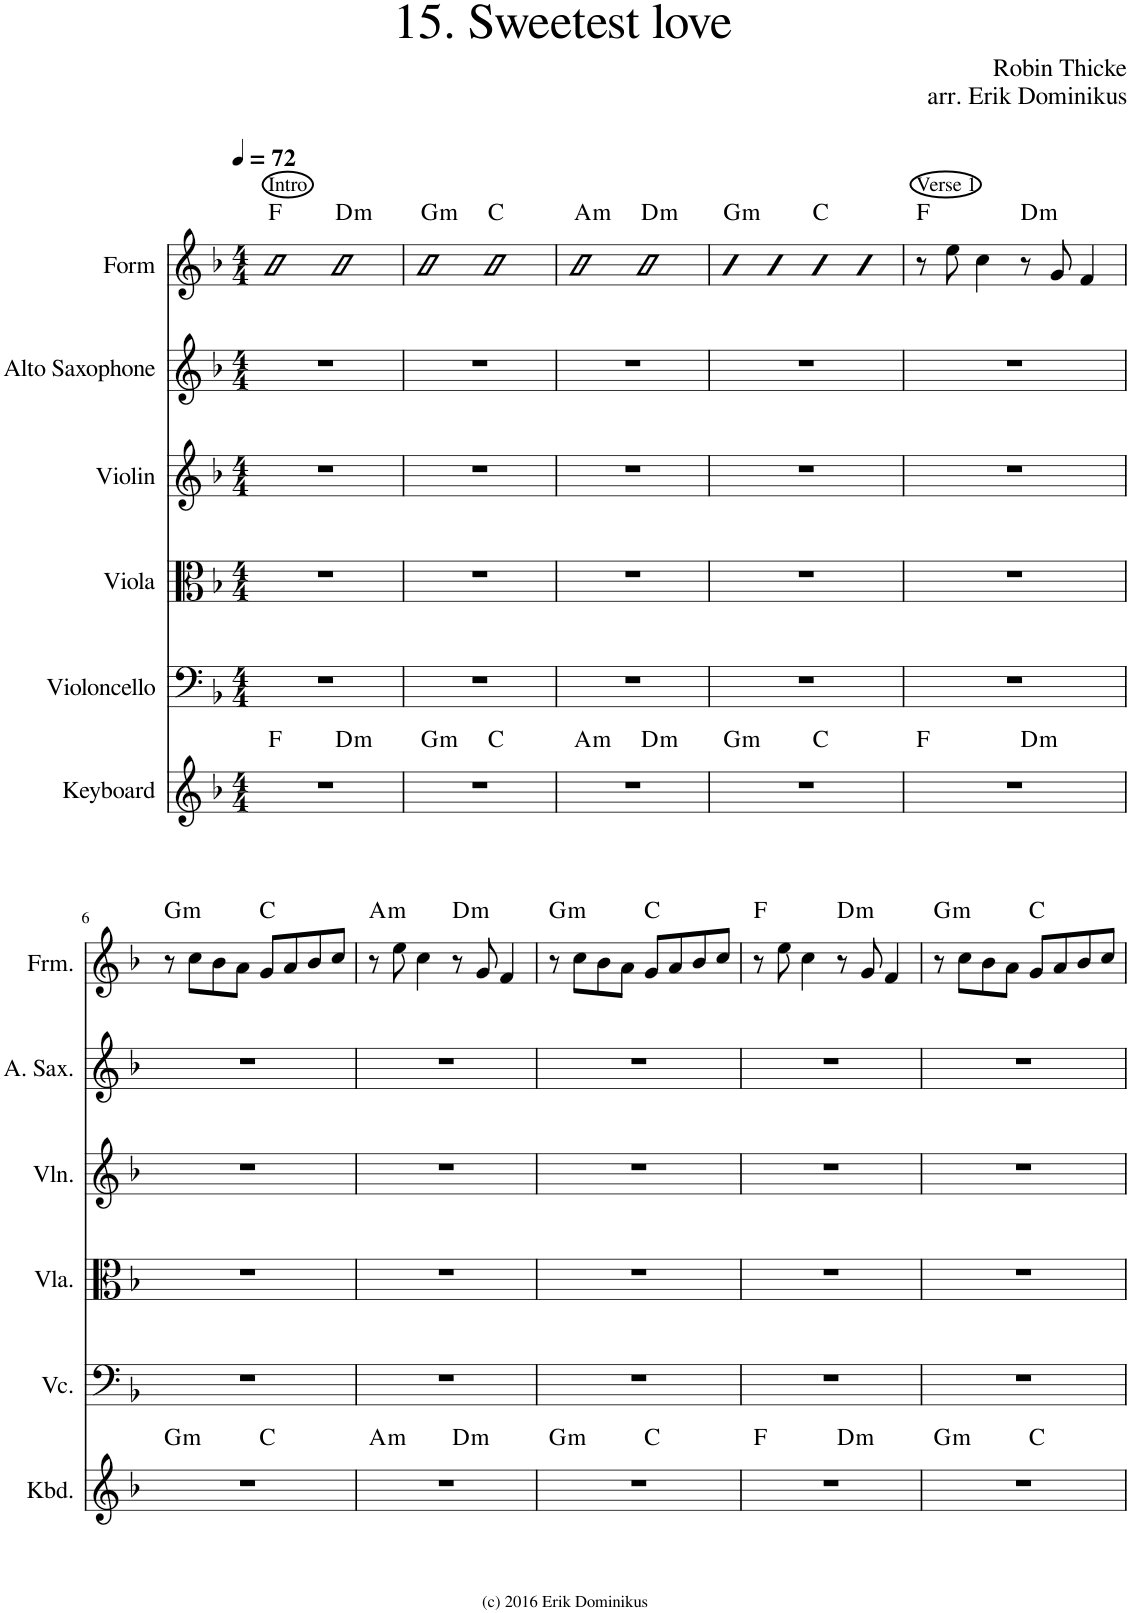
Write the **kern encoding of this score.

**kern	**harte	**kern	**kern	**kern	**kern	**kern	**harte
*part6	*part6	*part5	*part4	*part3	*part2	*part1	*part1
*staff6	*	*staff5	*staff4	*staff3	*staff2	*staff1	*
*I"Keyboard	*	*I"Violoncello	*I"Viola	*I"Violin	*I"Alto Saxophone	*I"Form	*
*I'Kbd.	*	*I'Vc.	*I'Vla.	*I'Vln.	*I'A. Sax.	*I'Frm.	*
*clefG2	*	*clefF4	*clefC3	*clefG2	*clefG2	*clefG2	*
*	*	*	*	*	*ITrd5c9	*	*
*k[b-]	*	*k[b-]	*k[b-]	*k[b-]	*k[b-]	*k[b-]	*
*M4/4	*	*M4/4	*M4/4	*M4/4	*M4/4	*M4/4	*
*MM72	*	*MM72	*MM72	*MM72	*MM72	*MM72	*
=1	=1	=1	=1	=1	=1	=1	=1
!	!	!	!	!	!	!LO:TX:a:t=Intro	!
*^	*	*	*	*	*	*	*
1r	2ryy	F:maj	1r	1r	1r	1r	2b-	F:maj
!	!	!LO:H:kt=m	!	!	!	!	!	!LO:H:kt=m
.	2ryy	D:min	.	.	.	.	2b-	D:min
=2	=2	=2	=2	=2	=2	=2	=2	=2
!	!	!LO:H:kt=m	!	!	!	!	!	!LO:H:kt=m
1r	2ryy	G:min	1r	1r	1r	1r	2b-	G:min
.	2ryy	C:maj	.	.	.	.	2b-	C:maj
=3	=3	=3	=3	=3	=3	=3	=3	=3
!	!	!LO:H:kt=m	!	!	!	!	!	!LO:H:kt=m
1r	2ryy	A:min	1r	1r	1r	1r	2b-	A:min
!	!	!LO:H:kt=m	!	!	!	!	!	!LO:H:kt=m
.	2ryy	D:min	.	.	.	.	2b-	D:min
=4	=4	=4	=4	=4	=4	=4	=4	=4
!	!	!LO:H:kt=m	!	!	!	!	!	!LO:H:kt=m
1r	2ryy	G:min	1r	1r	1r	1r	4b-	G:min
.	.	.	.	.	.	.	4b-	.
.	2ryy	C:maj	.	.	.	.	4b-	C:maj
.	.	.	.	.	.	.	4b-	.
=5	=5	=5	=5	=5	=5	=5	=5	=5
!	!	!	!	!	!	!	!LO:TX:a:t=Verse 1	!
1r	2ryy	F:maj	1r	1r	1r	1r	8r	F:maj
.	.	.	.	.	.	.	8ee\	.
.	.	.	.	.	.	.	4cc\	.
!	!	!LO:H:kt=m	!	!	!	!	!	!LO:H:kt=m
.	2ryy	D:min	.	.	.	.	8r	D:min
.	.	.	.	.	.	.	8g/	.
.	.	.	.	.	.	.	4f/	.
!!LO:LB:g=z
=6	=6	=6	=6	=6	=6	=6	=6	=6
!	!	!LO:H:kt=m	!	!	!	!	!	!LO:H:kt=m
1r	2ryy	G:min	1r	1r	1r	1r	8r	G:min
.	.	.	.	.	.	.	8cc\L	.
.	.	.	.	.	.	.	8b-\	.
.	.	.	.	.	.	.	8a\J	.
.	2ryy	C:maj	.	.	.	.	8g/L	C:maj
.	.	.	.	.	.	.	8a/	.
.	.	.	.	.	.	.	8b-/	.
.	.	.	.	.	.	.	8cc/J	.
=7	=7	=7	=7	=7	=7	=7	=7	=7
!	!	!LO:H:kt=m	!	!	!	!	!	!LO:H:kt=m
1r	2ryy	A:min	1r	1r	1r	1r	8r	A:min
.	.	.	.	.	.	.	8ee\	.
.	.	.	.	.	.	.	4cc\	.
!	!	!LO:H:kt=m	!	!	!	!	!	!LO:H:kt=m
.	2ryy	D:min	.	.	.	.	8r	D:min
.	.	.	.	.	.	.	8g/	.
.	.	.	.	.	.	.	4f/	.
=8	=8	=8	=8	=8	=8	=8	=8	=8
!	!	!LO:H:kt=m	!	!	!	!	!	!LO:H:kt=m
1r	2ryy	G:min	1r	1r	1r	1r	8r	G:min
.	.	.	.	.	.	.	8cc\L	.
.	.	.	.	.	.	.	8b-\	.
.	.	.	.	.	.	.	8a\J	.
.	2ryy	C:maj	.	.	.	.	8g/L	C:maj
.	.	.	.	.	.	.	8a/	.
.	.	.	.	.	.	.	8b-/	.
.	.	.	.	.	.	.	8cc/J	.
=9	=9	=9	=9	=9	=9	=9	=9	=9
1r	2ryy	F:maj	1r	1r	1r	1r	8r	F:maj
.	.	.	.	.	.	.	8ee\	.
.	.	.	.	.	.	.	4cc\	.
!	!	!LO:H:kt=m	!	!	!	!	!	!LO:H:kt=m
.	2ryy	D:min	.	.	.	.	8r	D:min
.	.	.	.	.	.	.	8g/	.
.	.	.	.	.	.	.	4f/	.
=10	=10	=10	=10	=10	=10	=10	=10	=10
!	!	!LO:H:kt=m	!	!	!	!	!	!LO:H:kt=m
1r	2ryy	G:min	1r	1r	1r	1r	8r	G:min
.	.	.	.	.	.	.	8cc\L	.
.	.	.	.	.	.	.	8b-\	.
.	.	.	.	.	.	.	8a\J	.
.	2ryy	C:maj	.	.	.	.	8g/L	C:maj
.	.	.	.	.	.	.	8a/	.
.	.	.	.	.	.	.	8b-/	.
.	.	.	.	.	.	.	8cc/J	.
*v	*v	*	*	*	*	*	*	*
=	=	=	=	=	=	=	=
*-	*-	*-	*-	*-	*-	*-	*-
